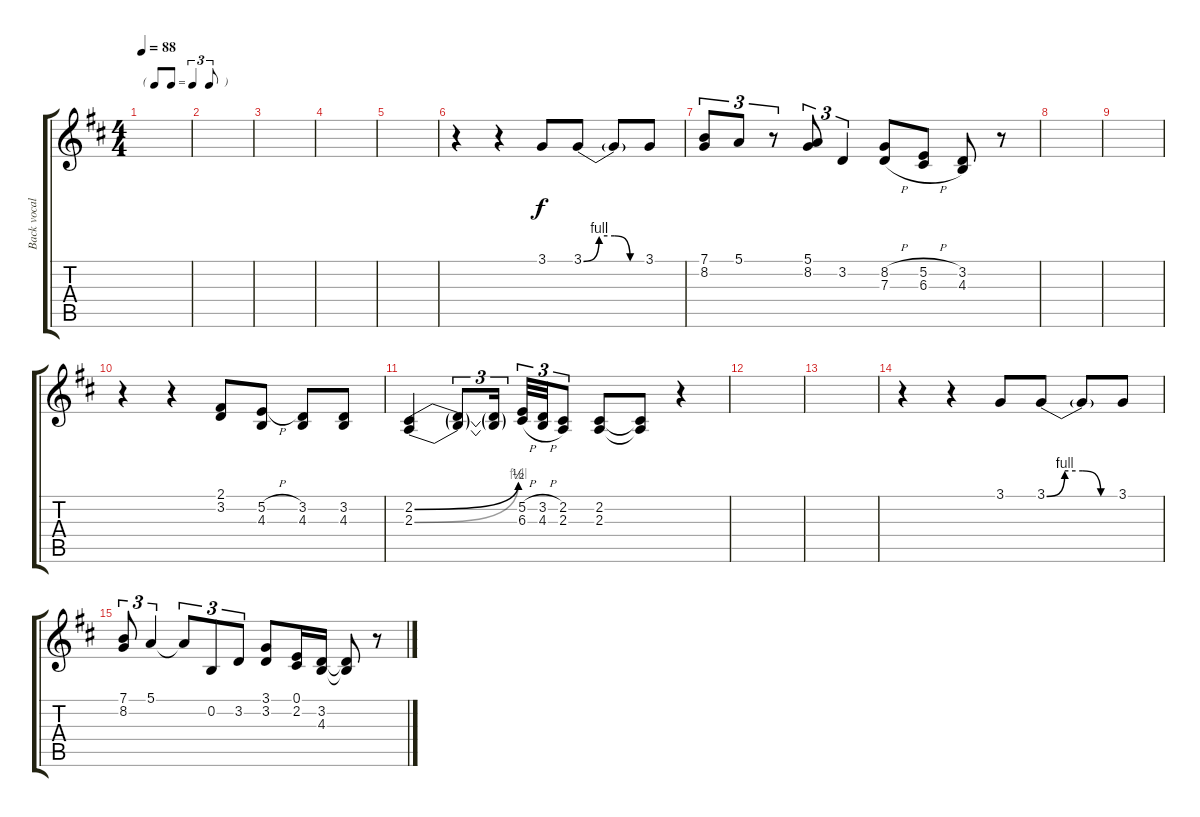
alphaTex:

\track ("Back vocals" "Back vocal") {instrument tenorsax}
\staff {score tabs}
\tuning (E4 B3 G3 D3 A2 E2) {hide}
\ts (4 4)
\tf triplet8th
\tempo 88
\clef g2
\ks d
|
|
|
|
|
r.4 r.4 3.1.8 3.1{be (custom 0 0 15 4 30 4 45 0 60 0)}.8 3.1{t}.8 3.1.8 |
(7.1 8.2).8{tu (3 2)} 5.1.8{tu (3 2)} r.8{tu (3 2)} (5.1 8.2).8{tu (3 2)} 3.2.4{tu (3 2)} (8.2{h} 7.3{h}).8 (5.2{h} 6.3{h}).8 (3.2 4.3).8 r.8 |
|
|
r.4 r.4 (2.1 3.2).8 (5.2{h} 4.3).8 (3.2 4.3).8 (3.2 4.3).8 |
(2.2{be (bend 0 0 60 2)} 2.3{be (bend 0 0 60 4)}).4 (2.2{t} 2.3{t}).8{tu (3 2)} (2.2{t} 2.3{t}).16{tu (3 2)} (5.2{h} 6.3{h}).32{tu (3 2)} (3.2{h} 4.3{h}).32{tu (3 2)} (2.2 2.3).8{tu (3 2)} (2.2 2.3).8 (2.2{t} 2.3{t}).8 r.4 |
|
|
r.4 r.4 3.1.8 3.1{be (custom 0 0 15 4 30 4 45 0 60 0)}.8 3.1{t}.8 3.1.8 |
(7.1 8.2).8{tu (3 2)} 5.1.4{tu (3 2)} 5.1{t}.8{tu (3 2)} 0.2.8{tu (3 2)} 3.2.8{tu (3 2)} (3.1 3.2).8 (0.1 2.2).16 (3.2 4.3).16 (3.2{t} 4.3{t}).8 r.8
